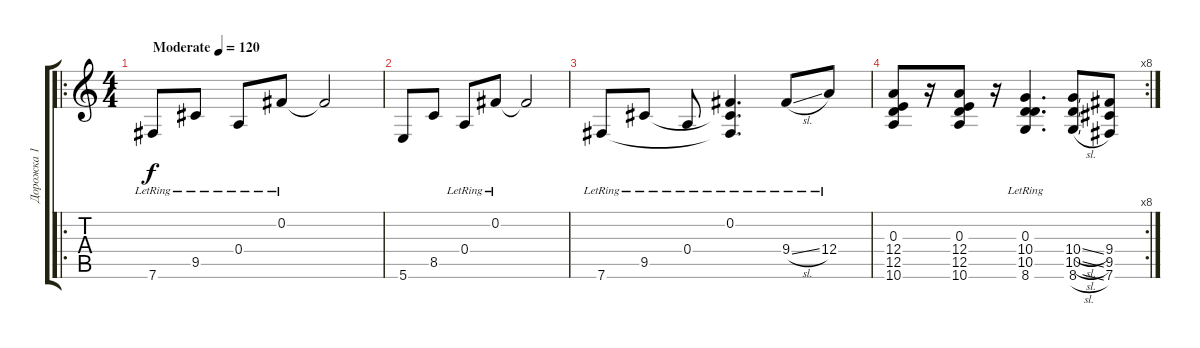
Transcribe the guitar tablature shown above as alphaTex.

\track ("Дорожка 1" "Дорожка 1") {instrument acousticguitarsteel}
\staff {score tabs}
\tuning (B3 Gb3 D3 A2 E2 B1) {hide}
\ro
\ts (4 4)
\tempo (120 "Moderate")
\clef g2
\ks c
7.6{lr}.8{dy f instrument acousticguitarsteel} 9.5{lr}.8 0.4{lr}.8 0.2{lr}.8 0.2{t}.2 |
5.6.8 8.5.8 0.4{lr}.8 0.2{lr}.8 0.2{t}.2 |
7.6{lr}.8 9.5{lr}.8 0.4{lr}.8 (0.2{lr} 9.5{t} 7.6{t}).4{d} 9.4{sl lr}.8 12.4{lr}.8 |
\rc 8
(0.3 12.4 12.5 10.6).8 r.16 (0.3 12.4 12.5 10.6).8 r.16 (0.3{lr} 10.4 10.5 8.6).4{d} (10.4{sl} 10.5{sl} 8.6{sl}).8 (9.4 9.5 7.6).8
